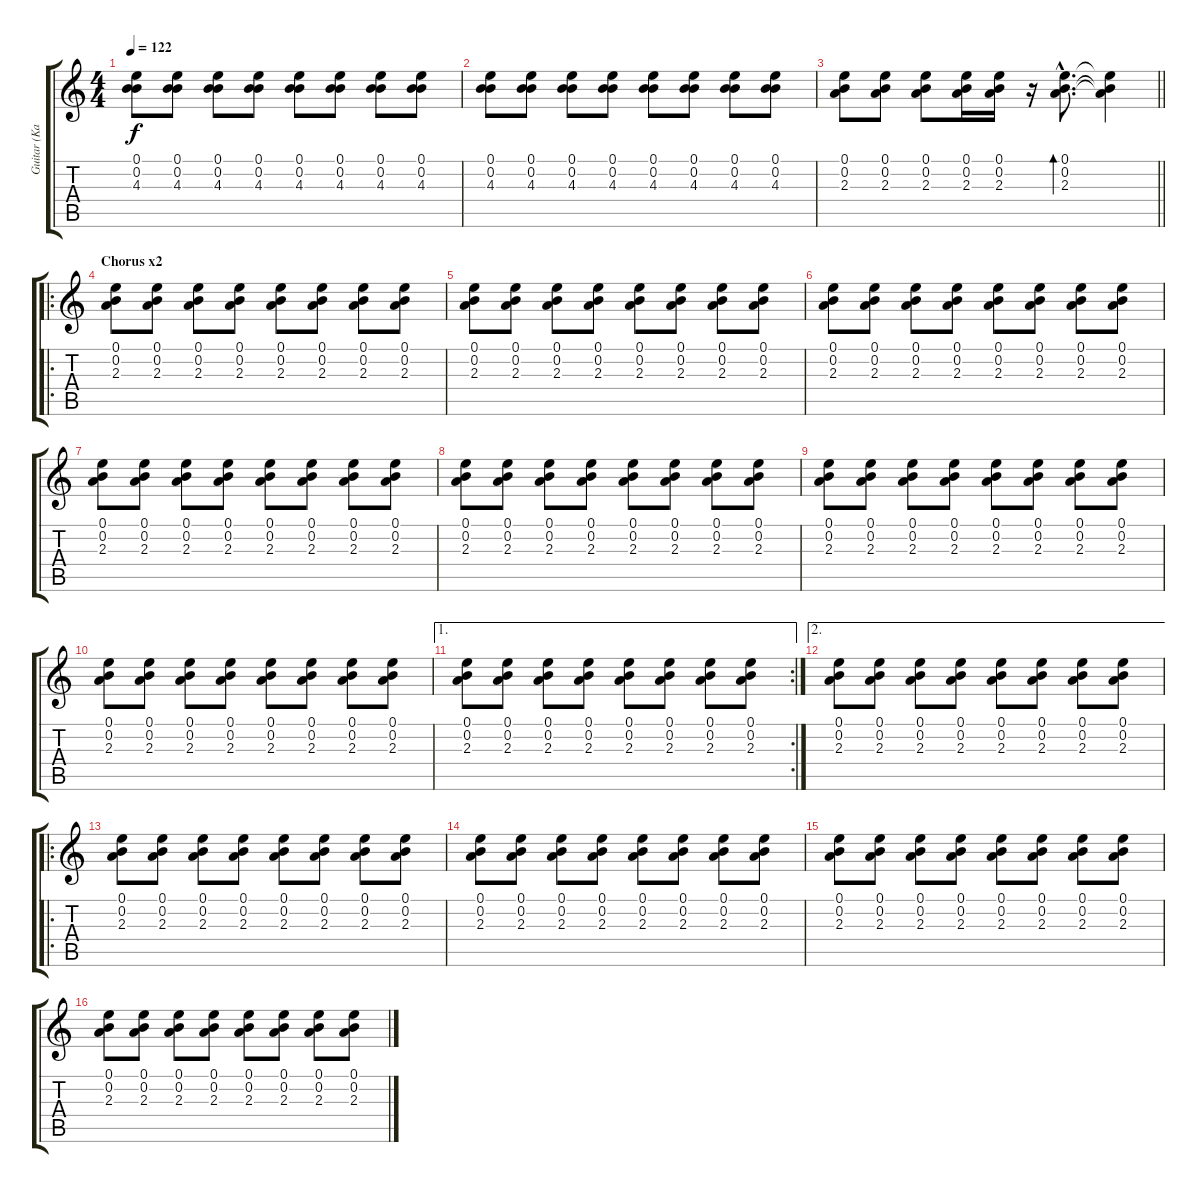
\track ("Guitar (Kaoru)" "Guitar (Ka") {instrument electricguitarclean}
\staff {score tabs}
\tuning (E4 B3 G3 D3 A2 E2) {hide}
\ts (4 4)
\tempo 122
\clef g2
\ks c
(0.1 0.2 4.3).8{dy f} (0.1 0.2 4.3).8 (0.1 0.2 4.3).8 (0.1 0.2 4.3).8 (0.1 0.2 4.3).8 (0.1 0.2 4.3).8 (0.1 0.2 4.3).8 (0.1 0.2 4.3).8 |
(0.1 0.2 4.3).8 (0.1 0.2 4.3).8 (0.1 0.2 4.3).8 (0.1 0.2 4.3).8 (0.1 0.2 4.3).8 (0.1 0.2 4.3).8 (0.1 0.2 4.3).8 (0.1 0.2 4.3).8 |
\barLineRight lightlight
(0.1 0.2 2.3).8 (0.1 0.2 2.3).8 (0.1 0.2 2.3).8 (0.1 0.2 2.3).16 (0.1 0.2 2.3).16 r.16 (0.1{hac} 0.2{hac} 2.3{hac}).8{d bd 120} (0.1{t} 0.2{t} 2.3{t}).4 |
\ro
\section ("" "Chorus x2")
(0.1 0.2 2.3).8 (0.1 0.2 2.3).8 (0.1 0.2 2.3).8 (0.1 0.2 2.3).8 (0.1 0.2 2.3).8 (0.1 0.2 2.3).8 (0.1 0.2 2.3).8 (0.1 0.2 2.3).8 |
(0.1 0.2 2.3).8 (0.1 0.2 2.3).8 (0.1 0.2 2.3).8 (0.1 0.2 2.3).8 (0.1 0.2 2.3).8 (0.1 0.2 2.3).8 (0.1 0.2 2.3).8 (0.1 0.2 2.3).8 |
(0.1 0.2 2.3).8 (0.1 0.2 2.3).8 (0.1 0.2 2.3).8 (0.1 0.2 2.3).8 (0.1 0.2 2.3).8 (0.1 0.2 2.3).8 (0.1 0.2 2.3).8 (0.1 0.2 2.3).8 |
(0.1 0.2 2.3).8 (0.1 0.2 2.3).8 (0.1 0.2 2.3).8 (0.1 0.2 2.3).8 (0.1 0.2 2.3).8 (0.1 0.2 2.3).8 (0.1 0.2 2.3).8 (0.1 0.2 2.3).8 |
(0.1 0.2 2.3).8 (0.1 0.2 2.3).8 (0.1 0.2 2.3).8 (0.1 0.2 2.3).8 (0.1 0.2 2.3).8 (0.1 0.2 2.3).8 (0.1 0.2 2.3).8 (0.1 0.2 2.3).8 |
(0.1 0.2 2.3).8 (0.1 0.2 2.3).8 (0.1 0.2 2.3).8 (0.1 0.2 2.3).8 (0.1 0.2 2.3).8 (0.1 0.2 2.3).8 (0.1 0.2 2.3).8 (0.1 0.2 2.3).8 |
(0.1 0.2 2.3).8 (0.1 0.2 2.3).8 (0.1 0.2 2.3).8 (0.1 0.2 2.3).8 (0.1 0.2 2.3).8 (0.1 0.2 2.3).8 (0.1 0.2 2.3).8 (0.1 0.2 2.3).8 |
\ae 1
\rc 2
(0.1 0.2 2.3).8 (0.1 0.2 2.3).8 (0.1 0.2 2.3).8 (0.1 0.2 2.3).8 (0.1 0.2 2.3).8 (0.1 0.2 2.3).8 (0.1 0.2 2.3).8 (0.1 0.2 2.3).8 |
\ae 2
(0.1 0.2 2.3).8 (0.1 0.2 2.3).8 (0.1 0.2 2.3).8 (0.1 0.2 2.3).8 (0.1 0.2 2.3).8 (0.1 0.2 2.3).8 (0.1 0.2 2.3).8 (0.1 0.2 2.3).8 |
\ro
(0.1 0.2 2.3).8 (0.1 0.2 2.3).8 (0.1 0.2 2.3).8 (0.1 0.2 2.3).8 (0.1 0.2 2.3).8 (0.1 0.2 2.3).8 (0.1 0.2 2.3).8 (0.1 0.2 2.3).8 |
(0.1 0.2 2.3).8 (0.1 0.2 2.3).8 (0.1 0.2 2.3).8 (0.1 0.2 2.3).8 (0.1 0.2 2.3).8 (0.1 0.2 2.3).8 (0.1 0.2 2.3).8 (0.1 0.2 2.3).8 |
(0.1 0.2 2.3).8 (0.1 0.2 2.3).8 (0.1 0.2 2.3).8 (0.1 0.2 2.3).8 (0.1 0.2 2.3).8 (0.1 0.2 2.3).8 (0.1 0.2 2.3).8 (0.1 0.2 2.3).8 |
(0.1 0.2 2.3).8 (0.1 0.2 2.3).8 (0.1 0.2 2.3).8 (0.1 0.2 2.3).8 (0.1 0.2 2.3).8 (0.1 0.2 2.3).8 (0.1 0.2 2.3).8 (0.1 0.2 2.3).8
